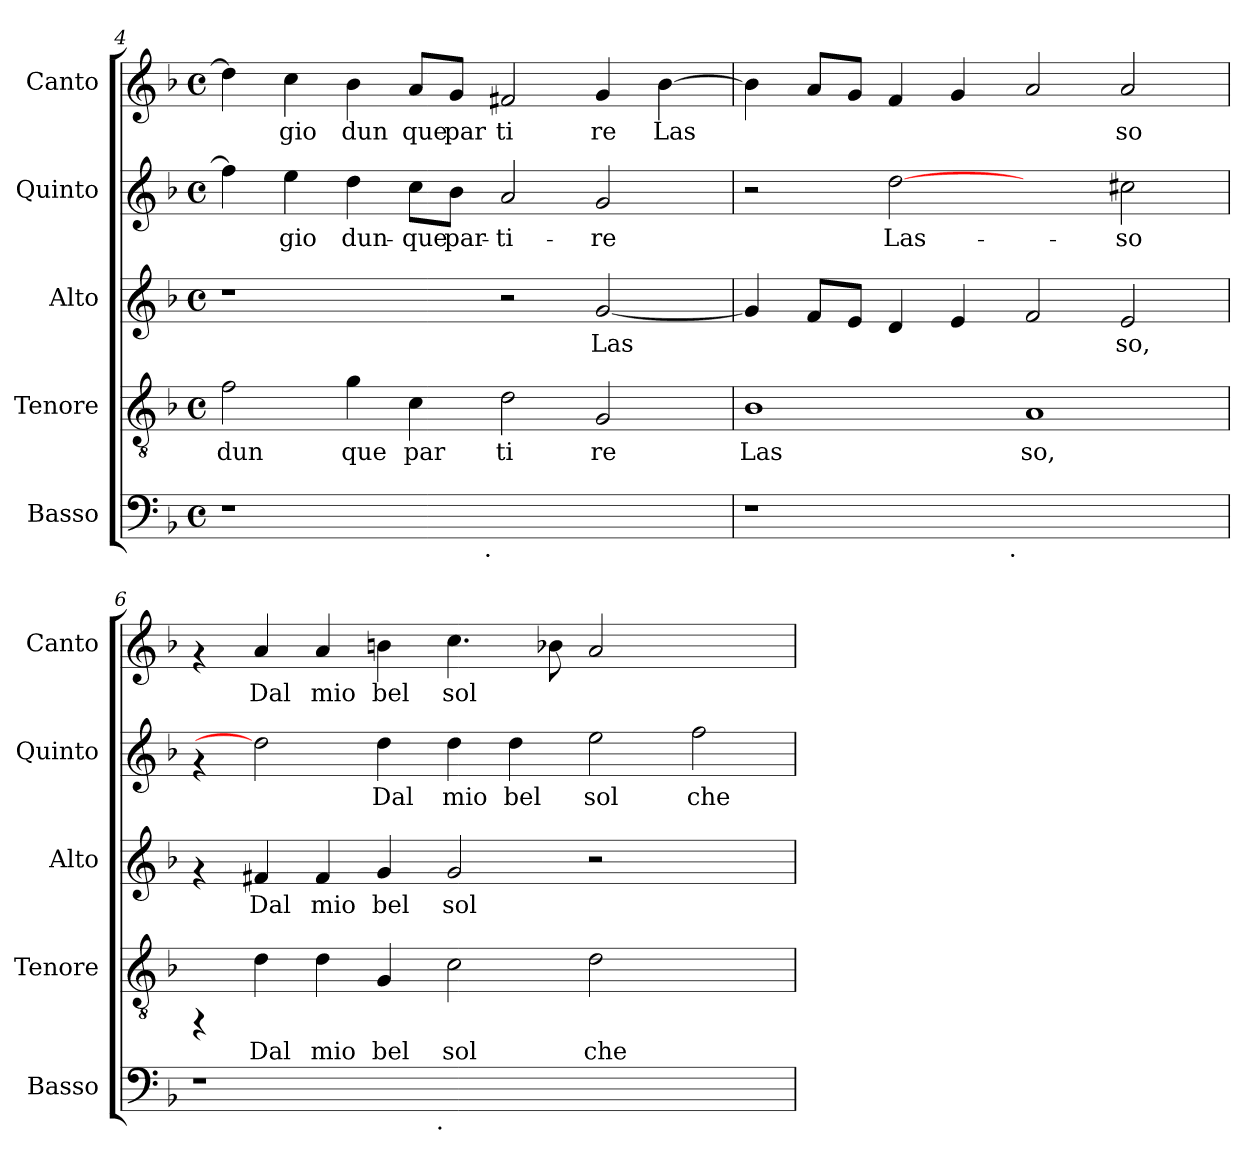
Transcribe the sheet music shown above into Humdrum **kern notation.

**kern	**kern	**text	**kern	**text	**kern	**text	**kern	**text
*part5	*part4	*part4	*part3	*part3	*part2	*part2	*part1	*part1
*staff5	*staff4	*staff4	*staff3	*staff3	*staff2	*staff2	*staff1	*staff1
*I"Basso	*I"Tenore	*	*I"Alto	*	*I"Quinto	*	*I"Canto	*
*I'Basso	*I'Tenore	*	*I'Alto	*	*I'Quinto	*	*I'Canto	*
*clefF4	*clefGv2	*	*clefG2	*	*clefG2	*	*clefG2	*
*k[b-]	*k[b-]	*	*k[b-]	*	*k[b-]	*	*k[b-]	*
*F:	*F:	*	*F:	*	*F:	*	*F:	*
*M4/4	*M4/4	*	*M4/4	*	*M4/4	*	*M4/4	*
*met(c)	*met(c)	*	*met(c)	*	*met(c)	*	*met(c)	*
=4	=4	=4	=4	=4	=4	=4	=4	=4
!	!	!LO:LY:b:cj	!	!	!	!LO:LY:b:cj	!	!LO:LY:b:cj
*^	*	*	*	*	*	*	*	*
1r	2ryy	2f\	dun	1r	.	4ff\]	--	4dd\]	.
!	!	!	!	!	!	!	!LO:LY:b:cj	!	!LO:LY:b:cj
.	.	.	.	.	.	4ee\	-gio	4cc\	gio
!	!	!	!LO:LY:b:cj	!	!	!	!LO:LY:b:cj	!	!LO:LY:b:cj
.	4...ryy	4g\	que	.	.	4dd\	dun-	4b-\	dun
!	!	!	!LO:LY:b:cj	!	!	!	!LO:LY:b:cj	!	!LO:LY:b:cj
.	.	4c\	par	.	.	8cc\L	-que	8a/L	que
!	!	!	!	!	!	!	!LO:LY:b:cj	!	!LO:LY:b:cj
.	.	.	.	.	.	8b-\J	par-	8g/J	par
!	!LO:TX:b:t=.	!	!	!	!	!	!	!	!
.	1ryy	.	.	.	.	.	.	.	.
!	!	!	!LO:LY:b:cj	!	!	!	!LO:LY:b:cj	!	!LO:LY:b:cj
1ryy	.	2d\	ti	2r	.	2a/	-ti-	2f#X/	ti
!	!	!	!LO:LY:b:cj	!	!LO:LY:b:cj	!	!LO:LY:b:cj	!	!LO:LY:b:cj
.	.	2G/	re	[<2g/	Las	2g/	-re	4g/	re
!	!	!	!	!	!	!	!	!	!LO:LY:b:cj
.	.	.	.	.	.	.	.	[<4b-\	Las
.	32ryy	.	.	.	.	.	.	.	.
!!LO:LB:g=z
=5	=5	=5	=5	=5	=5	=5	=5	=5	=5
!	!	!	!LO:LY:b:cj	!	!LO:LY:b:cj	!	!	!	!LO:LY:b:cj
1r	2ryy	1B-	Las	4g/]	.	2r	.	4b-\]	.
!	!	!	!	!	!LO:LY:b:cj	!	!	!	!LO:LY:b:cj
.	.	.	.	8f/L	.	.	.	8a/L	.
!	!	!	!	!	!LO:LY:b:cj	!	!	!	!LO:LY:b:cj
.	.	.	.	8e/J	.	.	.	8g/J	.
!	!	!	!	!	!LO:LY:b:cj	!	!LO:LY:b:cj	!	!LO:LY:b:cj
.	4...ryy	.	.	4d/	.	[2dd	Las-	4f/	.
!	!	!	!	!	!LO:LY:b:cj	!	!	!	!LO:LY:b:cj
.	.	.	.	4e/	.	.	.	4g/	.
!	!LO:TX:b:t=.	!	!	!	!	!	!	!	!
.	1ryy	.	.	.	.	.	.	.	.
!	!	!	!LO:LY:b:cj	!	!LO:LY:b:cj	!	!	!	!LO:LY:b:cj
1ryy	.	1A	so,	2f/	.	2ryy	.	2a/	.
!	!	!	!	!	!LO:LY:b:cj	!	!LO:LY:b:cj	!	!LO:LY:b:cj
.	.	.	.	2e/	so,	2cc#X\	-so	2a/	so
.	32ryy	.	.	.	.	.	.	.	.
=6	=6	=6	=6	=6	=6	=6	=6	=6	=6
1r	2ryy	4rFF	.	4rf	.	4rf	.	4rf	.
!	!	!	!LO:LY:b:cj	!	!LO:LY:b:cj	!	!	!	!LO:LY:b:cj
.	.	4d\	Dal	4f#X/	Dal	2dd]	.	4a/	Dal
!	!	!	!LO:LY:b:cj	!	!LO:LY:b:cj	!	!	!	!LO:LY:b:cj
.	4ryy	4d\	mio	4f#/	mio	.	.	4a/	mio
!	!	!	!LO:LY:b:cj	!	!LO:LY:b:cj	!	!LO:LY:b:cj	!	!LO:LY:b:cj
.	8...ryy	4G/	bel	4g/	bel	4dd\	Dal	4bn\	bel
!	!LO:TX:b:t=.	!	!	!	!	!	!	!	!
.	1ryy	.	.	.	.	.	.	.	.
!	!	!	!LO:LY:b:cj	!	!LO:LY:b:cj	!	!LO:LY:b:cj	!	!LO:LY:b:cj
1.ryy	.	2c\	sol	2g/	sol	4dd\	mio	4.cc\	sol
!	!	!	!	!	!	!	!LO:LY:b:cj	!	!
.	.	.	.	.	.	4dd\	bel	.	.
!	!	!	!	!	!	!	!	!	!LO:LY:b:cj
.	.	.	.	.	.	.	.	8b-\	.
!	!	!	!LO:LY:b:cj	!	!	!	!LO:LY:b:cj	!	!LO:LY:b:cj
.	.	2d\	che	2r	.	2ee\	sol	2a/	.
.	2ryy	.	.	.	.	.	.	.	.
!	!	!	!	!	!	!	!LO:LY:b:cj	!	!
.	.	2ryy	.	2ryy	.	2ff\	che	2ryy	.
.	64ryy	.	.	.	.	.	.	.	.
*v	*v	*	*	*	*	*	*	*	*
=	=	=	=	=	=	=	=	=
*-	*-	*-	*-	*-	*-	*-	*-	*-
